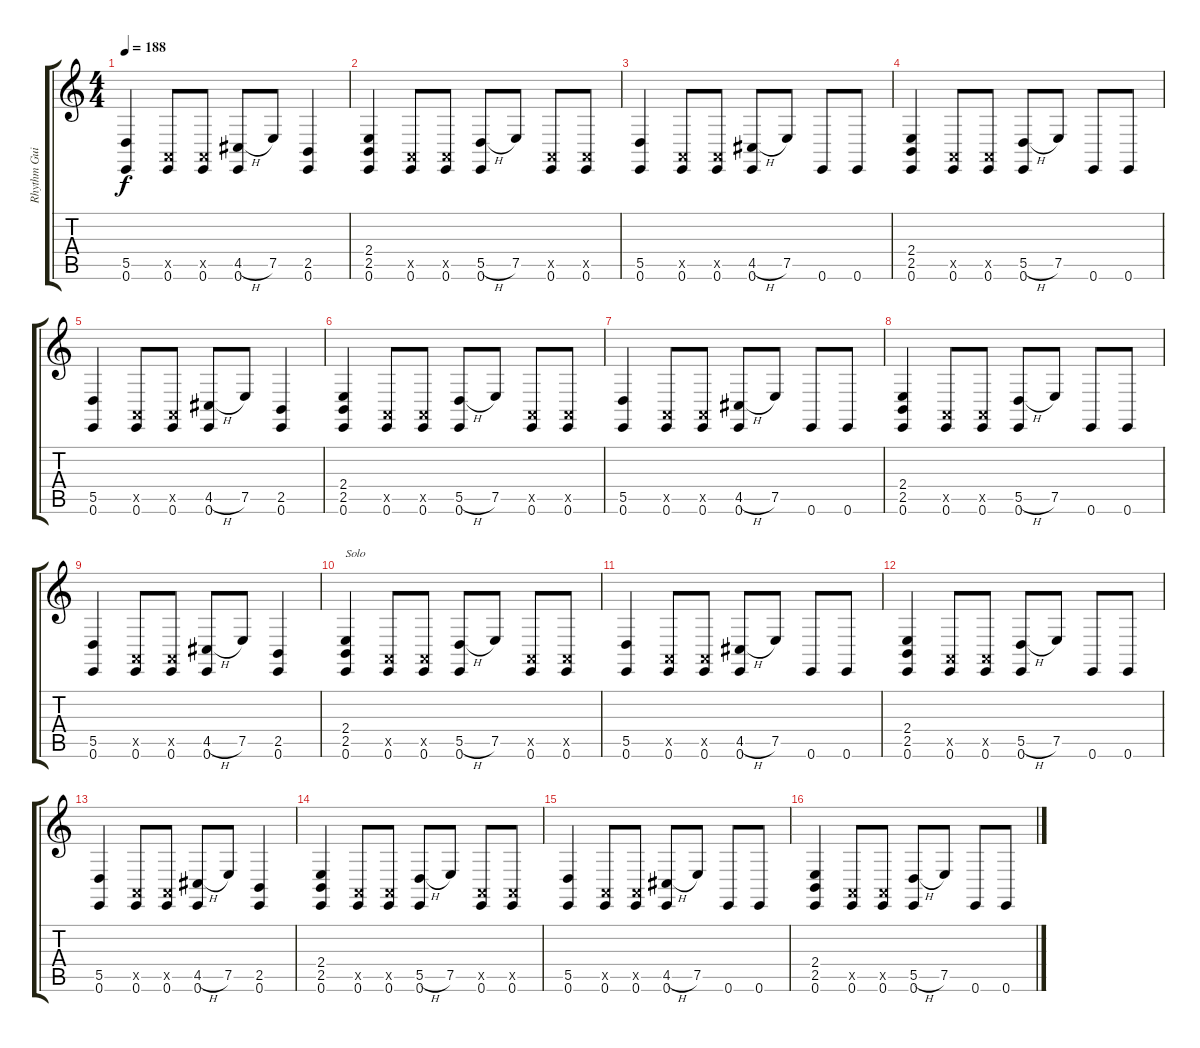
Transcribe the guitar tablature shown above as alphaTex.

\track ("Rhythm Guitar 2" "Rhythm Gui") {instrument lead1square}
\staff {score tabs}
\tuning (E4 B3 G3 D3 A2 E2) {hide}
\ts (4 4)
\tempo 188
\clef g2
\ks c
(5.5 0.6).4{dy f} (0.5{x} 0.6).8 (0.5{x} 0.6).8 (4.5{h} 0.6).8 7.5.8 (2.5 0.6).4 |
(2.4 2.5 0.6).4 (0.5{x} 0.6).8 (0.5{x} 0.6).8 (5.5{h} 0.6).8 7.5.8 (0.5{x} 0.6).8 (0.5{x} 0.6).8 |
(5.5 0.6).4 (0.5{x} 0.6).8 (0.5{x} 0.6).8 (4.5{h} 0.6).8 7.5.8 0.6.8 0.6.8 |
(2.4 2.5 0.6).4 (0.5{x} 0.6).8 (0.5{x} 0.6).8 (5.5{h} 0.6).8 7.5.8 0.6.8 0.6.8 |
(5.5 0.6).4 (0.5{x} 0.6).8 (0.5{x} 0.6).8 (4.5{h} 0.6).8 7.5.8 (2.5 0.6).4 |
(2.4 2.5 0.6).4 (0.5{x} 0.6).8 (0.5{x} 0.6).8 (5.5{h} 0.6).8 7.5.8 (0.5{x} 0.6).8 (0.5{x} 0.6).8 |
(5.5 0.6).4 (0.5{x} 0.6).8 (0.5{x} 0.6).8 (4.5{h} 0.6).8 7.5.8 0.6.8 0.6.8 |
(2.4 2.5 0.6).4 (0.5{x} 0.6).8 (0.5{x} 0.6).8 (5.5{h} 0.6).8 7.5.8 0.6.8 0.6.8 |
(5.5 0.6).4 (0.5{x} 0.6).8 (0.5{x} 0.6).8 (4.5{h} 0.6).8 7.5.8 (2.5 0.6).4 |
(2.4 2.5 0.6).4{txt "Solo"} (0.5{x} 0.6).8 (0.5{x} 0.6).8 (5.5{h} 0.6).8 7.5.8 (0.5{x} 0.6).8 (0.5{x} 0.6).8 |
(5.5 0.6).4 (0.5{x} 0.6).8 (0.5{x} 0.6).8 (4.5{h} 0.6).8 7.5.8 0.6.8 0.6.8 |
(2.4 2.5 0.6).4 (0.5{x} 0.6).8 (0.5{x} 0.6).8 (5.5{h} 0.6).8 7.5.8 0.6.8 0.6.8 |
(5.5 0.6).4 (0.5{x} 0.6).8 (0.5{x} 0.6).8 (4.5{h} 0.6).8 7.5.8 (2.5 0.6).4 |
(2.4 2.5 0.6).4 (0.5{x} 0.6).8 (0.5{x} 0.6).8 (5.5{h} 0.6).8 7.5.8 (0.5{x} 0.6).8 (0.5{x} 0.6).8 |
(5.5 0.6).4 (0.5{x} 0.6).8 (0.5{x} 0.6).8 (4.5{h} 0.6).8 7.5.8 0.6.8 0.6.8 |
(2.4 2.5 0.6).4 (0.5{x} 0.6).8 (0.5{x} 0.6).8 (5.5{h} 0.6).8 7.5.8 0.6.8 0.6.8
